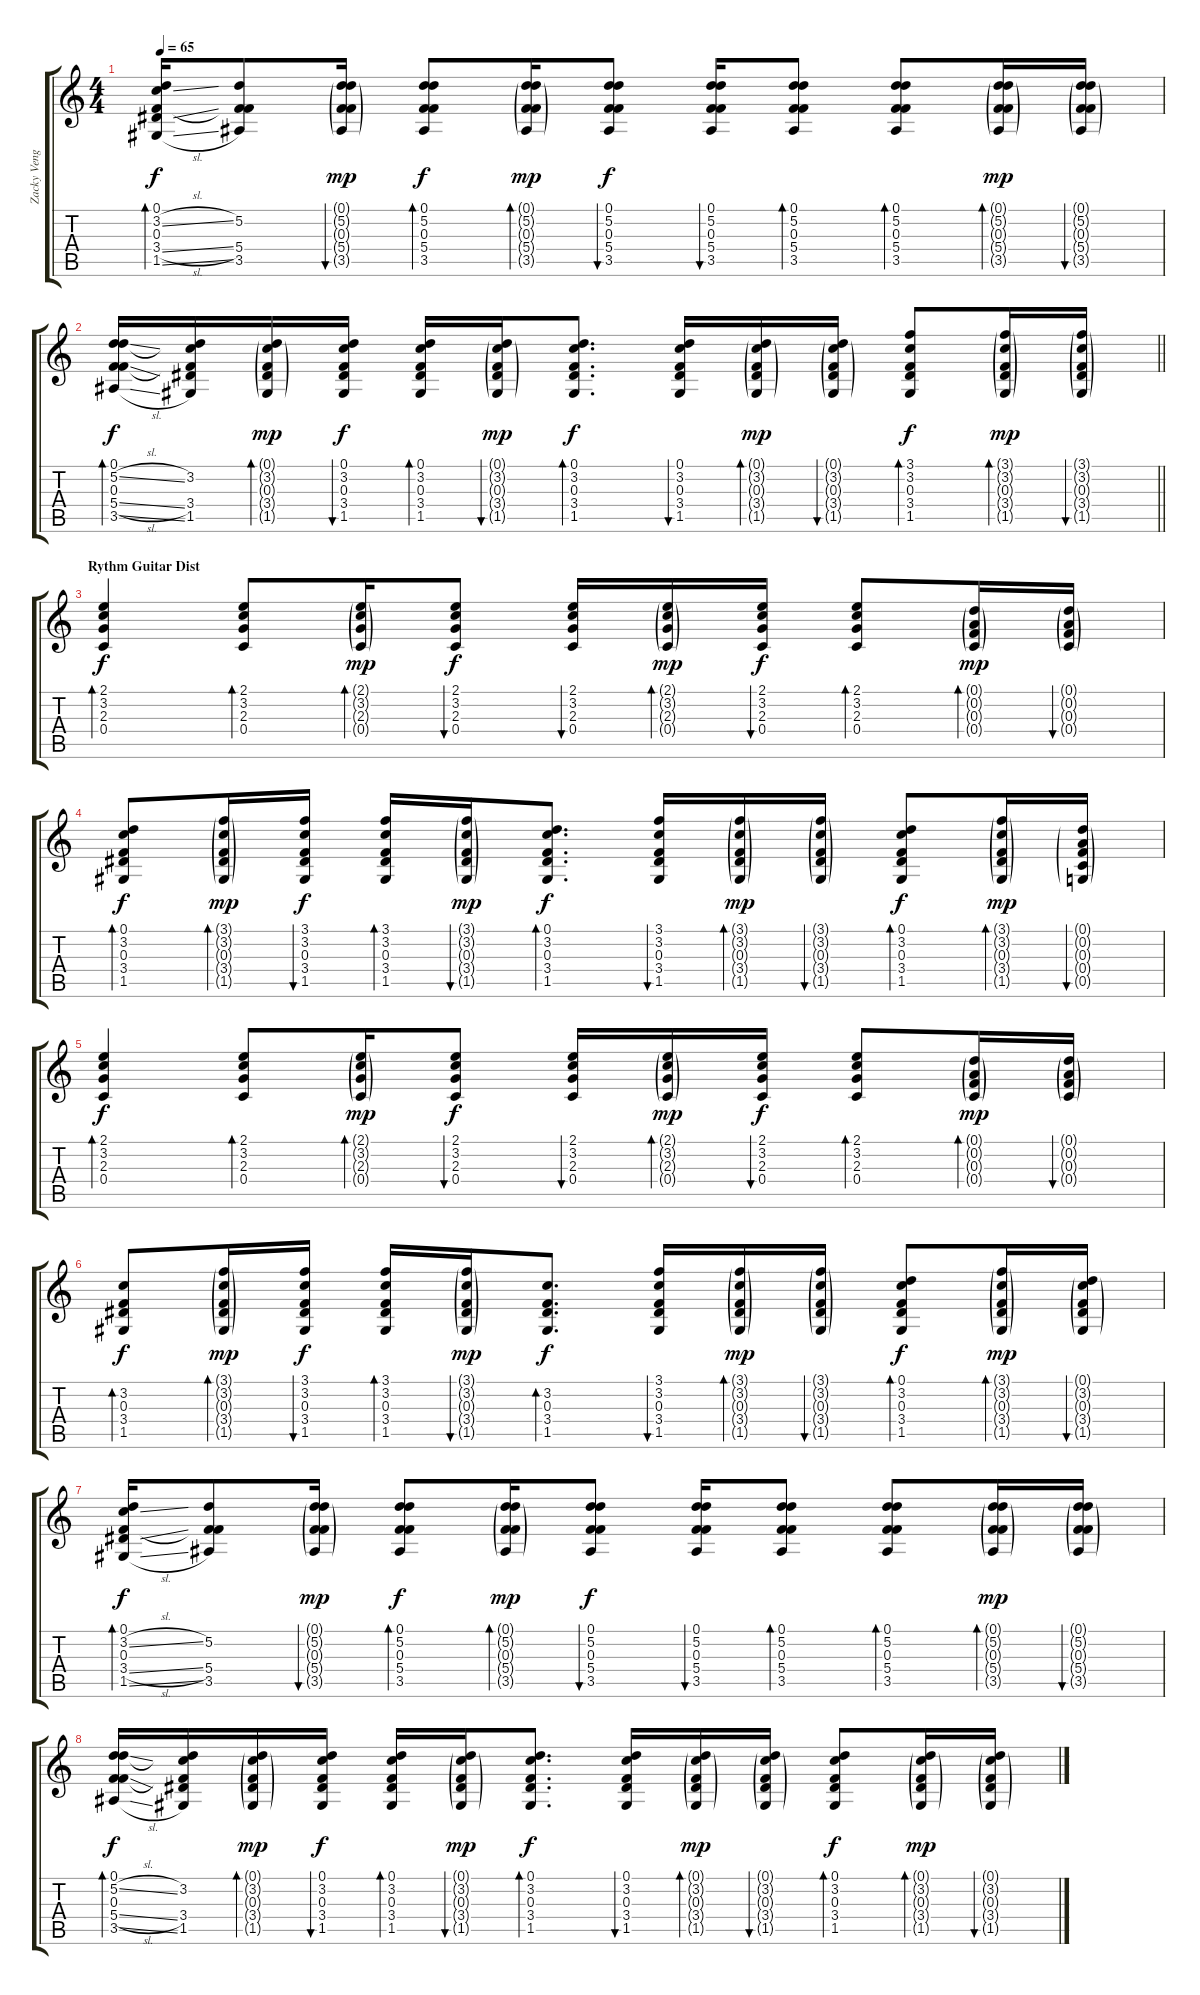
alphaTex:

\track ("Zacky Vengeance [Acoustic Guitar]" "Zacky Veng") {instrument acousticguitarsteel}
\staff {score tabs}
\tuning (D4 A3 F3 C3 G2 C2) {hide}
\ts (4 4)
\tempo 65
\clef g2
\ks c
(0.1 3.2{sl} 0.3 3.4{sl} 1.5{sl}).16{bd 30 dy f} (5.2 0.3{t} 5.4 3.5).8 (0.1{g} 5.2{g} 0.3{g} 5.4{g} 3.5{g}).16{bu 30 dy mp} (0.1 5.2 0.3 5.4 3.5).8{bd 30 dy f} (0.1{g} 5.2{g} 0.3{g} 5.4{g} 3.5{g}).16{bd 30 dy mp} (0.1 5.2 0.3 5.4 3.5).8{bu 30 dy f} (0.1 5.2 0.3 5.4 3.5).16{bu 30} (0.1 5.2 0.3 5.4 3.5).8{bd 30} (0.1 5.2 0.3 5.4 3.5).8{bd 30} (0.1{g} 5.2{g} 0.3{g} 5.4{g} 3.5{g}).16{bd 30 dy mp} (0.1{g} 5.2{g} 0.3{g} 5.4{g} 3.5{g}).16{bu 30} |
\barLineRight lightlight
(0.1 5.2{sl} 0.3 5.4{sl} 3.5{sl}).16{bd 30 dy f} (0.1{t} 3.2 0.3{t} 3.4 1.5).16 (0.1{g} 3.2{g} 0.3{g} 3.4{g} 1.5{g}).16{bd 30 dy mp} (0.1 3.2 0.3 3.4 1.5).16{bu 30 dy f} (0.1 3.2 0.3 3.4 1.5).16{bd 30} (0.1{g} 3.2{g} 0.3{g} 3.4{g} 1.5{g}).16{bu 30 dy mp} (0.1 3.2 0.3 3.4 1.5).8{d bd 30 dy f} (0.1 3.2 0.3 3.4 1.5).16{bu 30} (0.1{g} 3.2{g} 0.3{g} 3.4{g} 1.5{g}).16{bd 30 dy mp} (0.1{g} 3.2{g} 0.3{g} 3.4{g} 1.5{g}).16{bu 30} (3.1 3.2 0.3 3.4 1.5).8{bd 30 dy f} (3.1{g} 3.2{g} 0.3{g} 3.4{g} 1.5{g}).16{bd 30 dy mp} (3.1{g} 3.2{g} 0.3{g} 3.4{g} 1.5{g}).16{bu 30} |
\section ("" "Rythm Guitar Dist")
(2.1 3.2 2.3 0.4).4{bd 60 dy f} (2.1 3.2 2.3 0.4).8{bd 30} (2.1{g} 3.2{g} 2.3{g} 0.4{g}).16{bd 30 dy mp} (2.1 3.2 2.3 0.4).8{bu 30 dy f} (2.1 3.2 2.3 0.4).16{bu 30} (2.1{g} 3.2{g} 2.3{g} 0.4{g}).16{bd 30 dy mp} (2.1 3.2 2.3 0.4).16{bu 30 dy f} (2.1 3.2 2.3 0.4).8{bd 30} (0.1{g} 0.2{g} 0.3{g} 0.4{g}).16{bd 30 dy mp} (0.1{g} 0.2{g} 0.3{g} 0.4{g}).16{bu 30} |
(0.1 3.2 0.3 3.4 1.5).8{bd 30 dy f} (3.1{g} 3.2{g} 0.3{g} 3.4{g} 1.5{g}).16{bd 30 dy mp} (3.1 3.2 0.3 3.4 1.5).16{bu 30 dy f} (3.1 3.2 0.3 3.4 1.5).16{bd 30} (3.1{g} 3.2{g} 0.3{g} 3.4{g} 1.5{g}).16{bu 30 dy mp} (0.1 3.2 0.3 3.4 1.5).8{d bd 30 dy f} (3.1 3.2 0.3 3.4 1.5).16{bu 30} (3.1{g} 3.2{g} 0.3{g} 3.4{g} 1.5{g}).16{bd 30 dy mp} (3.1{g} 3.2{g} 0.3{g} 3.4{g} 1.5{g}).16{bu 30} (0.1 3.2 0.3 3.4 1.5).8{bd 30 dy f} (3.1{g} 3.2{g} 0.3{g} 3.4{g} 1.5{g}).16{bd 30 dy mp} (0.1{g} 0.2{g} 0.3{g} 0.4{g} 0.5{g}).16{bu 30} |
(2.1 3.2 2.3 0.4).4{bd 60 dy f} (2.1 3.2 2.3 0.4).8{bd 30} (2.1{g} 3.2{g} 2.3{g} 0.4{g}).16{bd 30 dy mp} (2.1 3.2 2.3 0.4).8{bu 30 dy f} (2.1 3.2 2.3 0.4).16{bu 30} (2.1{g} 3.2{g} 2.3{g} 0.4{g}).16{bd 30 dy mp} (2.1 3.2 2.3 0.4).16{bu 30 dy f} (2.1 3.2 2.3 0.4).8{bd 30} (0.1{g} 0.2{g} 0.3{g} 0.4{g}).16{bd 30 dy mp} (0.1{g} 0.2{g} 0.3{g} 0.4{g}).16{bu 30} |
(3.2 0.3 3.4 1.5).8{bd 30 dy f} (3.1{g} 3.2{g} 0.3{g} 3.4{g} 1.5{g}).16{bd 30 dy mp} (3.1 3.2 0.3 3.4 1.5).16{bu 30 dy f} (3.1 3.2 0.3 3.4 1.5).16{bd 30} (3.1{g} 3.2{g} 0.3{g} 3.4{g} 1.5{g}).16{bu 30 dy mp} (3.2 0.3 3.4 1.5).8{d bd 30 dy f} (3.1 3.2 0.3 3.4 1.5).16{bu 30} (3.1{g} 3.2{g} 0.3{g} 3.4{g} 1.5{g}).16{bd 30 dy mp} (3.1{g} 3.2{g} 0.3{g} 3.4{g} 1.5{g}).16{bu 30} (0.1 3.2 0.3 3.4 1.5).8{bd 30 dy f} (3.1{g} 3.2{g} 0.3{g} 3.4{g} 1.5{g}).16{bd 30 dy mp} (0.1{g} 3.2{g} 0.3{g} 3.4{g} 1.5{g}).16{bu 30} |
(0.1 3.2{sl} 0.3 3.4{sl} 1.5{sl}).16{bd 30 dy f} (5.2 0.3{t} 5.4 3.5).8 (0.1{g} 5.2{g} 0.3{g} 5.4{g} 3.5{g}).16{bu 30 dy mp} (0.1 5.2 0.3 5.4 3.5).8{bd 30 dy f} (0.1{g} 5.2{g} 0.3{g} 5.4{g} 3.5{g}).16{bd 30 dy mp} (0.1 5.2 0.3 5.4 3.5).8{bu 30 dy f} (0.1 5.2 0.3 5.4 3.5).16{bu 30} (0.1 5.2 0.3 5.4 3.5).8{bd 30} (0.1 5.2 0.3 5.4 3.5).8{bd 30} (0.1{g} 5.2{g} 0.3{g} 5.4{g} 3.5{g}).16{bd 30 dy mp} (0.1{g} 5.2{g} 0.3{g} 5.4{g} 3.5{g}).16{bu 30} |
(0.1 5.2{sl} 0.3 5.4{sl} 3.5{sl}).16{bd 30 dy f} (0.1{t} 3.2 0.3{t} 3.4 1.5).16 (0.1{g} 3.2{g} 0.3{g} 3.4{g} 1.5{g}).16{bd 30 dy mp} (0.1 3.2 0.3 3.4 1.5).16{bu 30 dy f} (0.1 3.2 0.3 3.4 1.5).16{bd 30} (0.1{g} 3.2{g} 0.3{g} 3.4{g} 1.5{g}).16{bu 30 dy mp} (0.1 3.2 0.3 3.4 1.5).8{d bd 30 dy f} (0.1 3.2 0.3 3.4 1.5).16{bu 30} (0.1{g} 3.2{g} 0.3{g} 3.4{g} 1.5{g}).16{bd 30 dy mp} (0.1{g} 3.2{g} 0.3{g} 3.4{g} 1.5{g}).16{bu 30} (0.1 3.2 0.3 3.4 1.5).8{bd 30 dy f} (0.1{g} 3.2{g} 0.3{g} 3.4{g} 1.5{g}).16{bd 30 dy mp} (0.1{g} 3.2{g} 0.3{g} 3.4{g} 1.5{g}).16{bu 30}
